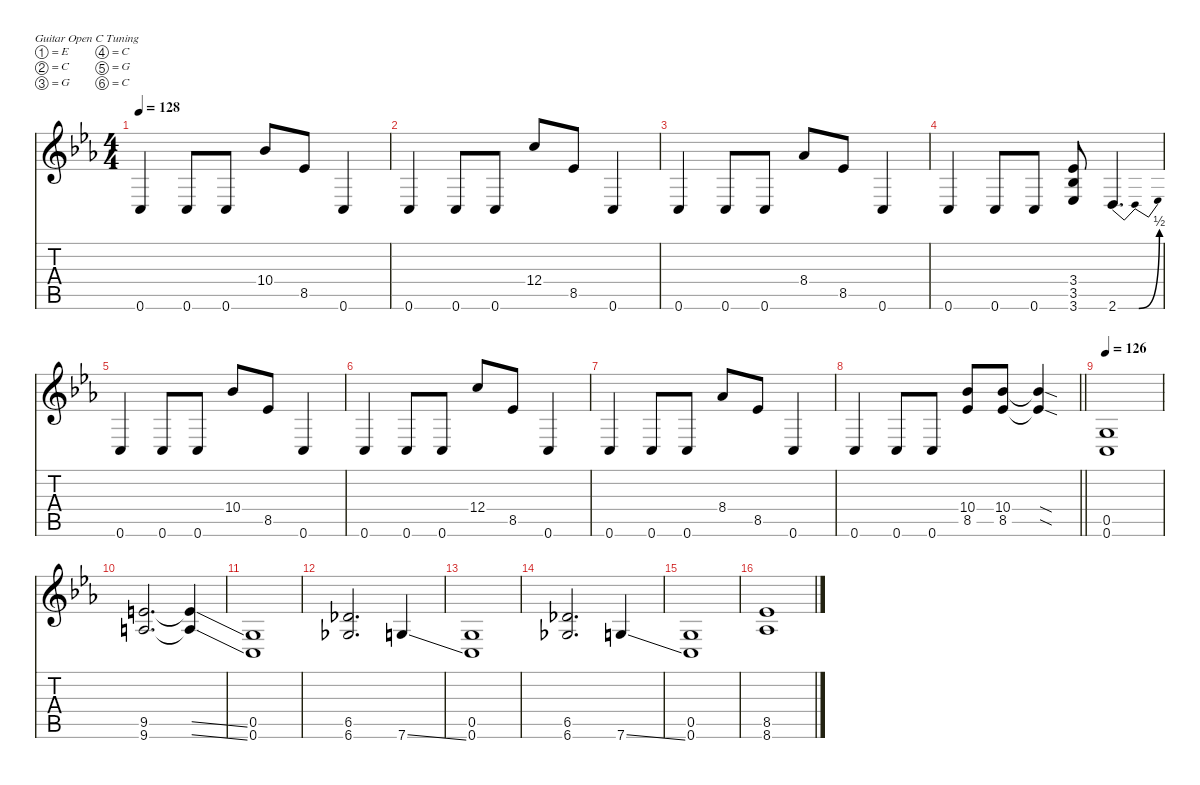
\defaultSystemsLayout 4
\hideDynamics
\bracketExtendMode nobrackets
\singleTrackTrackNamePolicy hidden
\multiTrackTrackNamePolicy hidden
\firstSystemTrackNameMode fullname
\otherSystemsTrackNameOrientation horizontal
\track ("Guitar 1" "dist.guit.") {mute instrument distortionguitar}
\staff {score tabs}
\tuning (E4 C4 G3 C3 G2 C2)
\ts (4 4)
\tempo 128
\clef g2
\ks cminor
0.6{acc forcenatural}.4{dy f beam Up} 0.6{acc forcenatural}.8{beam Up} 0.6{acc forcenatural}.8{beam Up} 10.4{acc b}.8{beam Up} 8.5{acc b}.8{beam Up} 0.6{acc forcenatural}.4{beam Up} |
0.6{acc forcenatural}.4{beam Up} 0.6{acc forcenatural}.8{beam Up} 0.6{acc forcenatural}.8{beam Up} 12.4{acc forcenatural}.8{beam Up} 8.5{acc b}.8{beam Up} 0.6{acc forcenatural}.4{beam Up} |
0.6{acc forcenatural}.4{beam Up} 0.6{acc forcenatural}.8{beam Up} 0.6{acc forcenatural}.8{beam Up} 8.4{acc b}.8{beam Up} 8.5{acc b}.8{beam Up} 0.6{acc forcenatural}.4{beam Up} |
0.6{acc forcenatural}.4{beam Up} 0.6{acc forcenatural}.8{beam Up} 0.6{acc forcenatural}.8{beam Up} (3.4{acc b} 3.5{acc b} 3.6{acc b}).8{beam Up} 2.6{be (bendrelease 0 0 30 2 30 2 15 0) acc forcenatural}.4{d beam Up} |
0.6{acc forcenatural}.4{beam Up} 0.6{acc forcenatural}.8{beam Up} 0.6{acc forcenatural}.8{beam Up} 10.4{acc b}.8{beam Up} 8.5{acc b}.8{beam Up} 0.6{acc forcenatural}.4{beam Up} |
0.6{acc forcenatural}.4{beam Up} 0.6{acc forcenatural}.8{beam Up} 0.6{acc forcenatural}.8{beam Up} 12.4{acc forcenatural}.8{beam Up} 8.5{acc b}.8{beam Up} 0.6{acc forcenatural}.4{beam Up} |
0.6{acc forcenatural}.4{beam Up} 0.6{acc forcenatural}.8{beam Up} 0.6{acc forcenatural}.8{beam Up} 8.4{acc b}.8{beam Up} 8.5{acc b}.8{beam Up} 0.6{acc forcenatural}.4{beam Up} |
\barLineRight lightlight
0.6{acc forcenatural}.4{beam Up} 0.6{acc forcenatural}.8{beam Up} 0.6{acc forcenatural}.8{beam Up} (10.4{acc b} 8.5{acc b}).8{beam Up} (10.4{acc b} 8.5{acc b}).8{beam Up} (10.4{sod t acc b} 8.5{sod t acc b}).4{beam Up} |
\tempo 126
(0.5{acc forcenatural} 0.6{acc forcenatural}).1{beam Up} |
(9.5{acc forcenatural} 9.6{acc forcenatural}).2{d beam Up} (9.5{ss t acc forcenatural} 9.6{ss t acc forcenatural}).4{beam Up} |
(0.5{acc forcenatural} 0.6{acc forcenatural}).1{beam Up} |
(6.5{acc b} 6.6{acc b}).2{d beam Up} 7.6{ss acc forcenatural}.4{beam Up} |
(0.5{acc forcenatural} 0.6{acc forcenatural}).1{beam Up} |
(6.5{acc b} 6.6{acc b}).2{d beam Up} 7.6{ss acc forcenatural}.4{beam Up} |
(0.5{acc forcenatural} 0.6{acc forcenatural}).1{beam Up} |
(8.5{acc b} 8.6{acc b}).1{beam Up}
